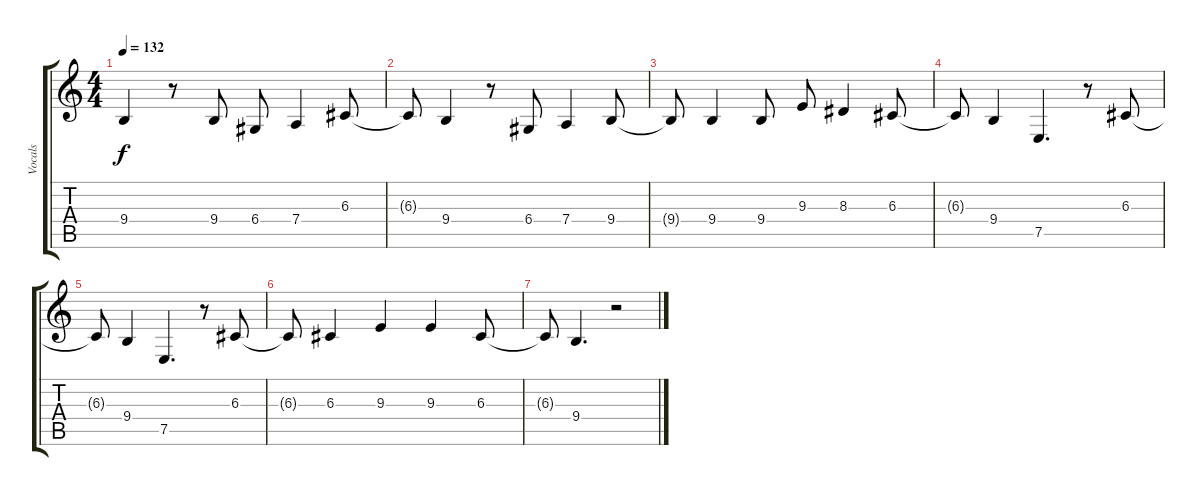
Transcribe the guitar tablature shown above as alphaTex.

\track ("Vocals" "Vocals") {instrument altosax}
\staff {score tabs}
\tuning (E4 B3 G3 D3 A2 E2) {hide}
\ts (4 4)
\tempo 132
\clef g2
\ks c
9.4{t}.4{dy f} r.8 9.4.8 6.4.8 7.4.4 6.3.8 |
6.3{t}.8 9.4.4 r.8 6.4.8 7.4.4 9.4.8 |
9.4{t}.8 9.4.4 9.4.8 9.3.8 8.3.4 6.3.8 |
6.3{t}.8 9.4.4 7.5.4{d} r.8 6.3.8 |
6.3{t}.8 9.4.4 7.5.4{d} r.8 6.3.8 |
6.3{t}.8 6.3.4 9.3.4 9.3.4 6.3.8 |
6.3{t}.8 9.4.4{d} r.2
